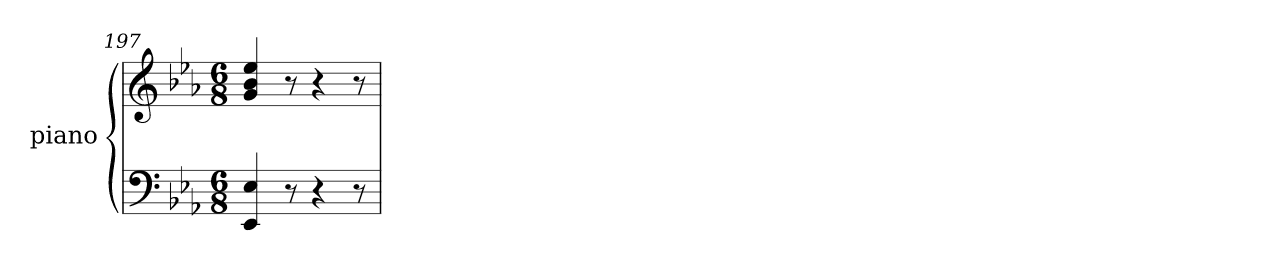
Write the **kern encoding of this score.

**kern	**kern
*part2	*part1
*staff2	*staff1
*	*I"piano
*clefF4	*clefG2
*k[b-e-a-]	*k[b-e-a-]
*E-:	*E-:
*M6/8	*M6/8
=197	=197
4EE- 4E-	4g/ 4b-/ 4ee-/
8r	8r
4r	4r
8r	8r
=	=
*-	*-
